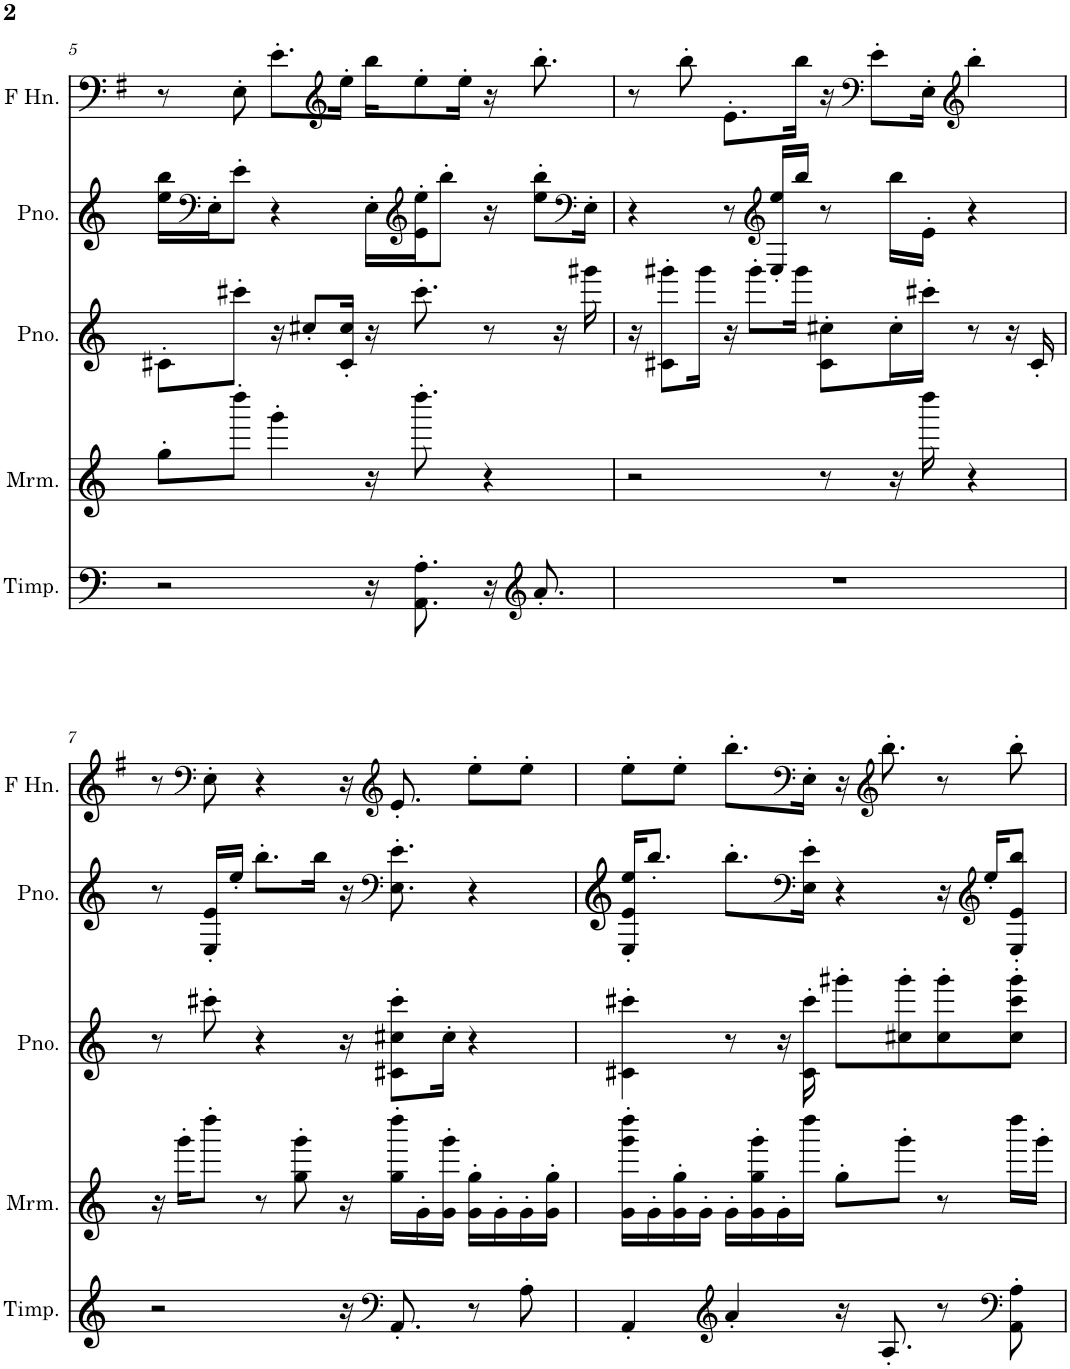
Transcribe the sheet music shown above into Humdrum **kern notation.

**kern	**kern	**kern	**kern	**kern
*part5	*part4	*part3	*part2	*part1
*staff5	*staff4	*staff3	*staff2	*staff1
*I"Timpani	*I"Marimba	*I"Piano	*I"Piano	*I"Horn in F
*I'Timp.	*I'Mrm.	*I'Pno.	*I'Pno.	*
!!LO:PB:g=z
*clefF4	*clefG2	*clefG2	*clefG2	*clefF4
*	*	*	*	*Trd4c7
*k[]	*k[]	*k[]	*k[]	*k[f#]
*M4/4	*M4/4	*M4/4	*M4/4	*M4/4
=5	=5	=5	=5	=5
2r	8gg'\L	8c#X'\L	16ee\ 16bb\LL	8r
*	*	*	*clefF4	*
.	.	.	16E'\J	.
.	8dddd'\J	8ccc#X'\J	8e'\J	8E'\
.	4ggg'\	16r	4r	8.e'\L
.	.	8cc#X'/L	.	.
*	*	*	*	*clefG2
.	.	16c#/' 16cc#/'Jk	.	16ee'\Jk
16r	16r	16r	16E'\LL	16bb\KL
*	*	*	*clefG2	*
8.AA\' 8.A\'	8.dddd'\	8.ccc#'\	16e\' 16ee\'J	8ee'\
.	.	.	8bb'\J	.
.	.	.	.	16ee'\Jk
16r	4r	8r	16r	16r
*clefG2	*	*	*	*
8.a'/	.	.	8ee\' 8bb\'L	8.bb'\
.	.	16r	.	.
*	*	*	*clefF4	*
.	.	16ggg#X\	16E'\Jk	.
=6	=6	=6	=6	=6
1r	2r	16r	4r	8r
.	.	8c#X\' 8ggg#X\'L	.	.
.	.	.	.	8bb'\
.	.	16ggg#\Jk	.	.
.	.	16r	8r	8.e'\L
.	.	8ggg#'\L	.	.
*	*	*	*clefG2	*
.	.	.	16E/' 16ee/'LL	.
.	.	16ggg#\Jk	16bb/JJ	16bb\Jk
.	8r	8c#\' 8cc#X\'L	8r	16r
*	*	*	*	*clefF4
.	.	.	.	8e'\L
.	16r	16cc#'\L	16bb\LL	.
.	16dddd\	16ccc#X'\JJ	16e'\JJ	16E'\Jk
*	*	*	*	*clefG2
.	4r	8r	4r	4bb'\
.	.	16r	.	.
.	.	16c#'/	.	.
!!LO:LB:g=z
=7	=7	=7	=7	=7
2r	16r	8r	8r	8r
.	16ggg'\KL	.	.	.
*	*	*	*	*clefF4
.	8dddd'\J	8ccc#X'\	16E/' 16e/'LL	8E'\
.	.	.	16ee'/JJ	.
.	8r	4r	8.bb'\L	4r
.	8gg\' 8ggg\'	.	.	.
.	.	.	16bb\Jk	.
16r	16r	16r	16r	16r
*clefF4	*	*	*clefF4	*clefG2
8.AA'/	16gg\' 16dddd\'LL	8c#X\' 8cc#X\' 8ccc#\'L	8.E\' 8.e\'	8.e'/
.	16g'\	.	.	.
.	16g\' 16ggg\'JJ	16cc#'\Jk	.	.
8r	16g\' 16gg\'LL	4r	4r	8ee'\L
.	16g'\	.	.	.
8A'\	16g'\	.	.	8ee'\J
.	16g\' 16gg\'JJ	.	.	.
=8	=8	=8	=8	=8
4AA'/	16g\' 16ggg\' 16dddd\'LL	4c#X\' 4ccc#X\'	16E/' 16e/' 16ee/'KL	8ee'\L
.	16g'\	.	8.bb'/J	.
.	16g\' 16gg\'	.	.	8ee'\J
.	16g'\JJ	.	.	.
*clefG2	*	*	*	*
4a'/	16g'\LL	8r	8.bb'\L	8.bb'\L
.	16g\' 16gg\' 16ggg\'	.	.	.
.	16g'\	16r	.	.
*	*	*	*clefF4	*clefF4
.	16dddd\JJ	16c#\' 16ccc#\'	16E\' 16e\'Jk	16E'\Jk
16r	8gg'\L	8ggg#X'\L	4r	16r
*	*	*	*	*clefG2
8.A'/	.	.	.	8.bb'\
.	8ggg'\J	8cc#X\' 8ggg#\'	.	.
8r	8r	8cc#\' 8ggg#\'	16r	8r
*	*	*	*clefG2	*
.	.	.	16ee'/KL	.
*clefF4	*	*	*	*
8AA\' 8A\'	16dddd\LL	8cc#\' 8ccc#\' 8ggg#\'J	8E/' 8e/' 8bb/'J	8bb'\
.	16ggg'\JJ	.	.	.
=	=	=	=	=
*-	*-	*-	*-	*-
